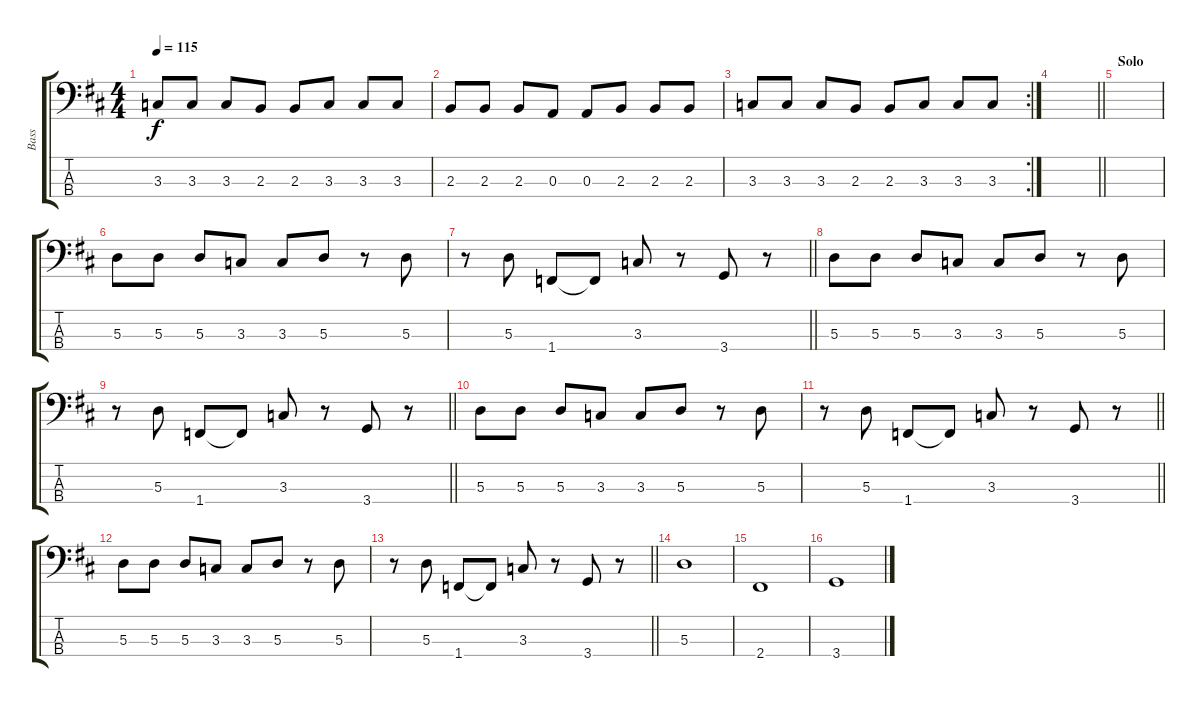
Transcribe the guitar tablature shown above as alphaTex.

\track ("Bass" "Bass") {instrument electricbassfinger}
\staff {score tabs}
\tuning (G2 D2 A1 E1) {hide}
\ts (4 4)
\tempo 115
\clef f4
\ks d
3.3.8{dy f} 3.3.8 3.3.8 2.3.8 2.3.8 3.3.8 3.3.8 3.3.8 |
2.3.8 2.3.8 2.3.8 0.3.8 0.3.8 2.3.8 2.3.8 2.3.8 |
\rc 2
3.3.8 3.3.8 3.3.8 2.3.8 2.3.8 3.3.8 3.3.8 3.3.8 |
\barLineRight lightlight
|
\section ("" "Solo")
|
5.3.8 5.3.8 5.3.8 3.3.8 3.3.8 5.3.8 r.8 5.3.8 |
\barLineRight lightlight
r.8 5.3.8 1.4.8 1.4{t}.8 3.3.8 r.8 3.4.8 r.8 |
5.3.8 5.3.8 5.3.8 3.3.8 3.3.8 5.3.8 r.8 5.3.8 |
\barLineRight lightlight
r.8 5.3.8 1.4.8 1.4{t}.8 3.3.8 r.8 3.4.8 r.8 |
5.3.8 5.3.8 5.3.8 3.3.8 3.3.8 5.3.8 r.8 5.3.8 |
\barLineRight lightlight
r.8 5.3.8 1.4.8 1.4{t}.8 3.3.8 r.8 3.4.8 r.8 |
5.3.8 5.3.8 5.3.8 3.3.8 3.3.8 5.3.8 r.8 5.3.8 |
\barLineRight lightlight
r.8 5.3.8 1.4.8 1.4{t}.8 3.3.8 r.8 3.4.8 r.8 |
5.3.1 |
2.4.1 |
3.4.1
